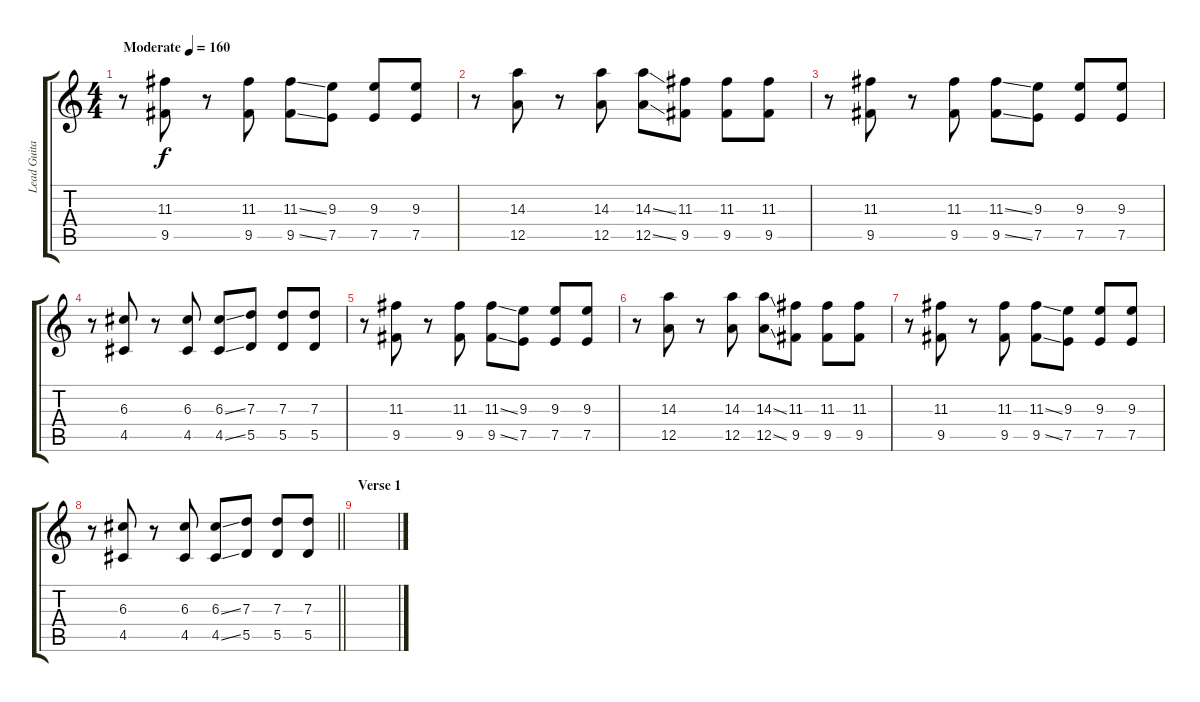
\track ("Lead Guitar" "Lead Guita") {instrument distortionguitar}
\staff {score tabs}
\tuning (E4 B3 G3 D3 A2 D2) {hide}
\ts (4 4)
\tempo (160 "Moderate")
\clef g2
\ks c
r.8{dy f instrument distortionguitar} (11.3 9.5).8 r.8 (11.3 9.5).8 (11.3{ss} 9.5{ss}).8 (9.3 7.5).8 (9.3 7.5).8 (9.3 7.5).8 |
r.8 (14.3 12.5).8 r.8 (14.3 12.5).8 (14.3{ss} 12.5{ss}).8 (11.3 9.5).8 (11.3 9.5).8 (11.3 9.5).8 |
r.8 (11.3 9.5).8 r.8 (11.3 9.5).8 (11.3{ss} 9.5{ss}).8 (9.3 7.5).8 (9.3 7.5).8 (9.3 7.5).8 |
r.8 (6.3 4.5).8 r.8 (6.3 4.5).8 (6.3{ss} 4.5{ss}).8 (7.3 5.5).8 (7.3 5.5).8 (7.3 5.5).8 |
r.8 (11.3 9.5).8 r.8 (11.3 9.5).8 (11.3{ss} 9.5{ss}).8 (9.3 7.5).8 (9.3 7.5).8 (9.3 7.5).8 |
r.8 (14.3 12.5).8 r.8 (14.3 12.5).8 (14.3{ss} 12.5{ss}).8 (11.3 9.5).8 (11.3 9.5).8 (11.3 9.5).8 |
r.8 (11.3 9.5).8 r.8 (11.3 9.5).8 (11.3{ss} 9.5{ss}).8 (9.3 7.5).8 (9.3 7.5).8 (9.3 7.5).8 |
\barLineRight lightlight
r.8 (6.3 4.5).8 r.8 (6.3 4.5).8 (6.3{ss} 4.5{ss}).8 (7.3 5.5).8 (7.3 5.5).8 (7.3 5.5).8 |
\section ("" "Verse 1")
